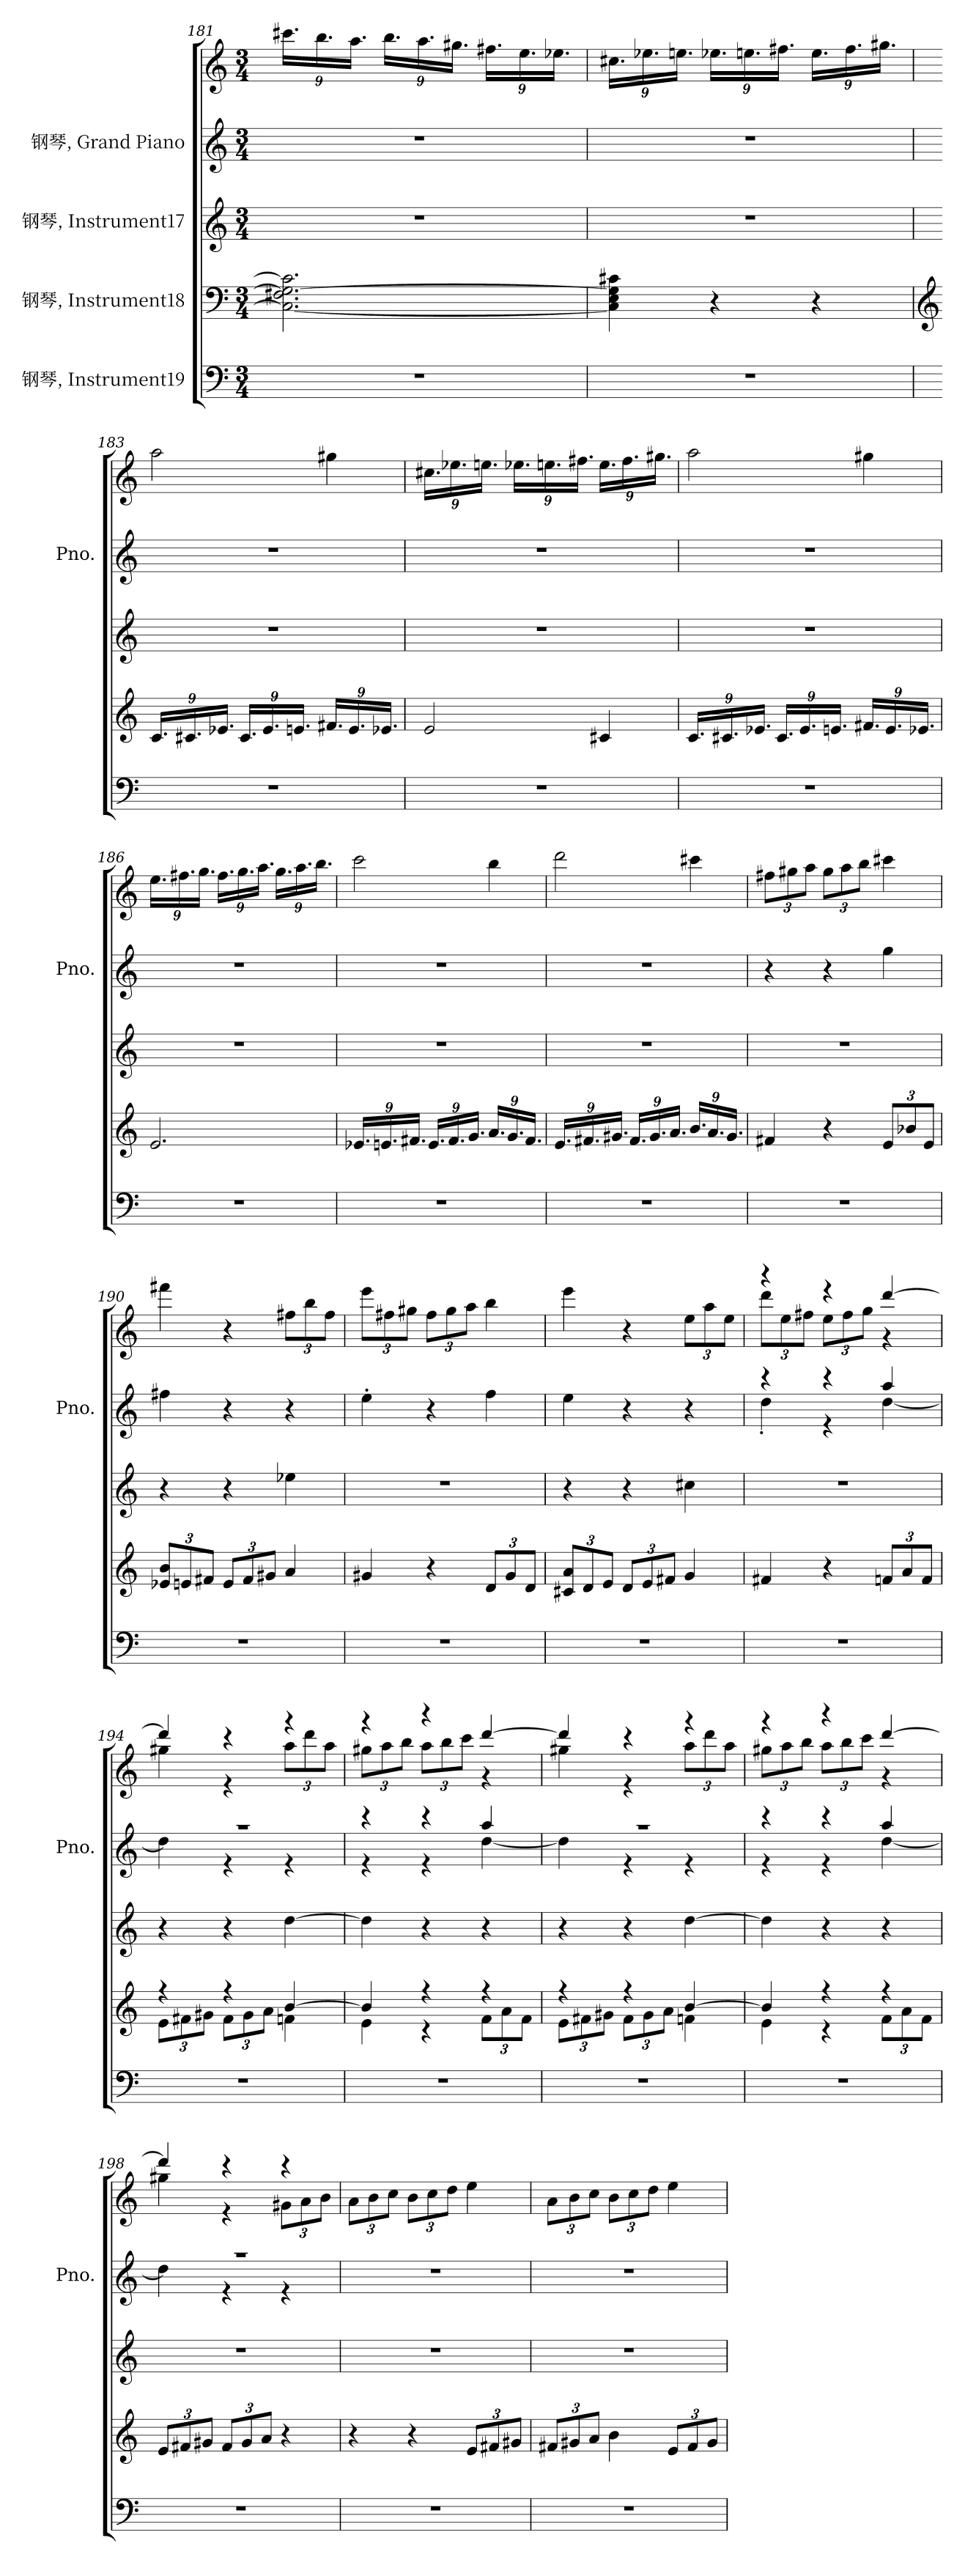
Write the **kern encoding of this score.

**kern	**kern	**kern	**kern	**kern
*part4	*part3	*part2	*part1	*part1
*staff5	*staff4	*staff3	*staff2	*staff1
*I"钢琴, Instrument19	*I"钢琴, Instrument18	*I"钢琴, Instrument17	*I"钢琴, Grand Piano	*
*	*	*	*I'Pno.	*
*clefF4	*clefF4	*clefG2	*clefG2	*clefG2
*k[]	*k[]	*k[]	*k[]	*k[]
*M3/4	*M3/4	*M3/4	*M3/4	*M3/4
*	*	*	*	*Xbrackettup
=181	=181	=181	=181	=181
2.r	2.C#\_ 2.F#X\ 2.G#\_ 2.c\]	2.r	2.r	18.ccc#X\LL
.	.	.	.	18.bb\
.	.	.	.	18.aa\JJ
.	.	.	.	18.bb\LL
.	.	.	.	18.aa\
.	.	.	.	18.gg#X\JJ
.	.	.	.	18.ff#X\LL
.	.	.	.	18.ee\
.	.	.	.	18.ee-X\JJ
!!LO:PB:g=z
=182	=182	=182	=182	=182
2.r	4C#\] 4E\ 4G#\] 4c#X\	2.r	2.r	18.cc#X\LL
.	.	.	.	18.ee-X\
.	.	.	.	18.een\JJ
.	4r	.	.	18.ee-X\LL
.	.	.	.	18.een\
.	.	.	.	18.ff#X\JJ
.	4r	.	.	18.ee\LL
.	.	.	.	18.ff#\
.	.	.	.	18.gg#X\JJ
=183	=183	=183	=183	=183
*	*clefG2	*	*	*
*	*Xbrackettup	*	*	*
2.r	18.c/LL	2.r	2.r	2aa\
.	18.c#X/	.	.	.
.	18.e-X/JJ	.	.	.
.	18.c#/LL	.	.	.
.	18.e-/	.	.	.
.	18.en/JJ	.	.	.
.	18.f#X/LL	.	.	4gg#X\
.	18.e/	.	.	.
.	18.e-X/JJ	.	.	.
!!LO:LB:g=z
=184	=184	=184	=184	=184
2.r	2e/	2.r	2.r	18.cc#X\LL
.	.	.	.	18.ee-X\
.	.	.	.	18.een\JJ
.	.	.	.	18.ee-X\LL
.	.	.	.	18.een\
.	.	.	.	18.ff#X\JJ
.	4c#X/	.	.	18.ee\LL
.	.	.	.	18.ff#\
.	.	.	.	18.gg#X\JJ
=185	=185	=185	=185	=185
2.r	18.c/LL	2.r	2.r	2aa\
.	18.c#X/	.	.	.
.	18.e-X/JJ	.	.	.
.	18.c#/LL	.	.	.
.	18.e-/	.	.	.
.	18.en/JJ	.	.	.
.	18.f#X/LL	.	.	4gg#X\
.	18.e/	.	.	.
.	18.e-X/JJ	.	.	.
!!LO:PB:g=z
=186	=186	=186	=186	=186
2.r	2.e/	2.r	2.r	18.ee\LL
.	.	.	.	18.ff#X\
.	.	.	.	18.gg\JJ
.	.	.	.	18.ff#\LL
.	.	.	.	18.gg\
.	.	.	.	18.aa\JJ
.	.	.	.	18.gg\LL
.	.	.	.	18.aa\
.	.	.	.	18.bb\JJ
=187	=187	=187	=187	=187
2.r	18.e-X/LL	2.r	2.r	2ccc\
.	18.en/	.	.	.
.	18.f#X/JJ	.	.	.
.	18.e/LL	.	.	.
.	18.f#/	.	.	.
.	18.g/JJ	.	.	.
.	18.a/LL	.	.	4bb\
.	18.g/	.	.	.
.	18.f#/JJ	.	.	.
!!LO:LB:g=z
=188	=188	=188	=188	=188
2.r	18.e/LL	2.r	2.r	2ddd\
.	18.f#X/	.	.	.
.	18.g#X/JJ	.	.	.
.	18.f#/LL	.	.	.
.	18.g#/	.	.	.
.	18.a/JJ	.	.	.
.	18.b/LL	.	.	4ccc#X\
.	18.a/	.	.	.
.	18.g#/JJ	.	.	.
=189	=189	=189	=189	=189
2.r	4f#X/	2.r	4r	12ff#X\L
.	.	.	.	12gg#X\
.	.	.	.	12aa\J
.	4r	.	4r	12gg#\L
.	.	.	.	12aa\
.	.	.	.	12bb\J
.	12e/L	.	4gg\	4ccc#X\
.	12b-X/	.	.	.
.	12e/J	.	.	.
=190	=190	=190	=190	=190
2.r	12e-X/ 12b/L	4r	4ff#X\	4fff#X\
.	12en/	.	.	.
.	12f#X/J	.	.	.
.	12e/L	4r	4r	4r
.	12f#/	.	.	.
.	12g#X/J	.	.	.
.	4a/	4ee-X\	4r	12ff#X\L
.	.	.	.	12bb\
.	.	.	.	12ff#\J
!!LO:PB:g=z
=191	=191	=191	=191	=191
2.r	4g#X/	2.r	4ee'\	12eee\L
.	.	.	.	12ff#X\
.	.	.	.	12gg#X\J
.	4r	.	4r	12ff#\L
.	.	.	.	12gg#\
.	.	.	.	12aa\J
.	12d/L	.	4ff\	4bb\
.	12g#/	.	.	.
.	12d/J	.	.	.
=192	=192	=192	=192	=192
2.r	12c#X/ 12a/L	4r	4ee\	4eee\
.	12d/	.	.	.
.	12e/J	.	.	.
.	12d/L	4r	4r	4r
.	12e/	.	.	.
.	12f#X/J	.	.	.
.	4g/	4cc#X\	4r	12ee\L
.	.	.	.	12aa\
.	.	.	.	12ee\J
=193	=193	=193	=193	=193
*	*	*	*^	*^
2.r	4f#X/	2.r	4r	4dd'\	4r	12ddd\L
.	.	.	.	.	.	12ee\
.	.	.	.	.	.	12ff#X\J
.	4r	.	4r	4r	4r	12ee\L
.	.	.	.	.	.	12ff#\
.	.	.	.	.	.	12gg\J
.	12fn/L	.	4aa/	[4dd\	[4ddd/	4r
.	12a/	.	.	.	.	.
.	12f/J	.	.	.	.	.
!!LO:LB:g=z	!!
=194	=194	=194	=194	=194	=194	=194
*	*^	*	*	*	*	*
2.r	4r	12e\L	4r	2.r	4dd\]	4ddd/]	4gg#X\
.	.	12f#X\	.	.	.	.	.
.	.	12g#X\J	.	.	.	.	.
.	4r	12f#\L	4r	.	4r	4r	4r
.	.	12g#\	.	.	.	.	.
.	.	12a\J	.	.	.	.	.
.	[4b/	4fn\	[4dd\	.	4r	4r	12aa\L
.	.	.	.	.	.	.	12ddd\
.	.	.	.	.	.	.	12aa\J
=195	=195	=195	=195	=195	=195	=195	=195
2.r	4b/]	4e\	4dd\]	4r	4r	4r	12gg#X\L
.	.	.	.	.	.	.	12aa\
.	.	.	.	.	.	.	12bb\J
.	4r	4r	4r	4r	4r	4r	12aa\L
.	.	.	.	.	.	.	12bb\
.	.	.	.	.	.	.	12ccc\J
.	4r	12f\L	4r	4aa/	[4dd\	[4ddd/	4r
.	.	12a\	.	.	.	.	.
.	.	12f\J	.	.	.	.	.
=196	=196	=196	=196	=196	=196	=196	=196
2.r	4r	12e\L	4r	2.r	4dd\]	4ddd/]	4gg#X\
.	.	12f#X\	.	.	.	.	.
.	.	12g#X\J	.	.	.	.	.
.	4r	12f#\L	4r	.	4r	4r	4r
.	.	12g#\	.	.	.	.	.
.	.	12a\J	.	.	.	.	.
.	[4b/	4fn\	[4dd\	.	4r	4r	12aa\L
.	.	.	.	.	.	.	12ddd\
.	.	.	.	.	.	.	12aa\J
!!LO:PB:g=z	!!
=197	=197	=197	=197	=197	=197	=197	=197
2.r	4b/]	4e\	4dd\]	4r	4r	4r	12gg#X\L
.	.	.	.	.	.	.	12aa\
.	.	.	.	.	.	.	12bb\J
.	4r	4r	4r	4r	4r	4r	12aa\L
.	.	.	.	.	.	.	12bb\
.	.	.	.	.	.	.	12ccc\J
.	4r	12f\L	4r	4aa/	[4dd\	[4ddd/	4r
.	.	12a\	.	.	.	.	.
.	.	12f\J	.	.	.	.	.
*	*v	*v	*	*	*	*	*
=198	=198	=198	=198	=198	=198	=198
2.r	12e/L	2.r	2.r	4dd\]	4ddd/]	4gg#X\
.	12f#X/	.	.	.	.	.
.	12g#X/J	.	.	.	.	.
.	12f#/L	.	.	4r	4r	4r
.	12g#/	.	.	.	.	.
.	12a/J	.	.	.	.	.
.	4r	.	.	4r	4r	12g#X\L
.	.	.	.	.	.	12a\
.	.	.	.	.	.	12b\J
*	*	*	*v	*v	*	*
*	*	*	*	*v	*v
=199	=199	=199	=199	=199
2.r	4r	2.r	2.r	12a\L
.	.	.	.	12b\
.	.	.	.	12cc\J
.	4r	.	.	12b\L
.	.	.	.	12cc\
.	.	.	.	12dd\J
.	12e/L	.	.	4ee\
.	12f#X/	.	.	.
.	12g#X/J	.	.	.
!!LO:LB:g=z
=200	=200	=200	=200	=200
2.r	12f#X/L	2.r	2.r	12a\L
.	12g#X/	.	.	12b\
.	12a/J	.	.	12cc\J
.	4b\	.	.	12b\L
.	.	.	.	12cc\
.	.	.	.	12dd\J
.	12e/L	.	.	4ee\
.	12f#/	.	.	.
.	12g#/J	.	.	.
=	=	=	=	=
*-	*-	*-	*-	*-
